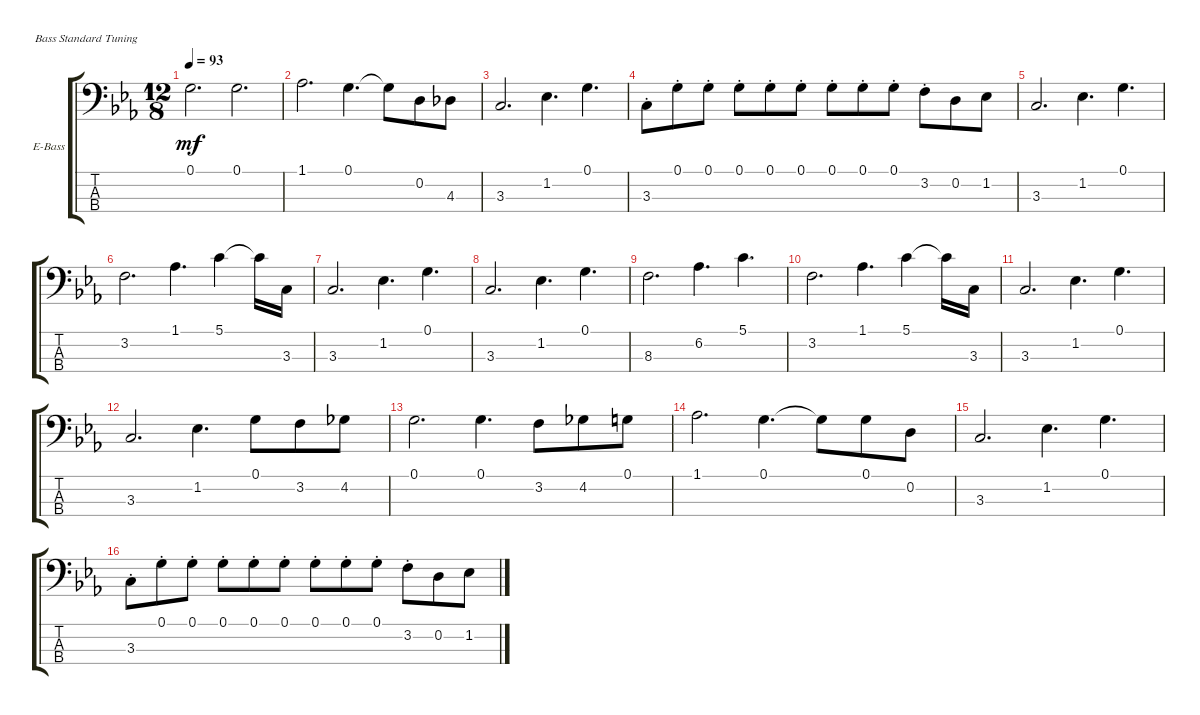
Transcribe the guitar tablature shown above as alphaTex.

\defaultSystemsLayout 4
\bracketExtendMode groupsimilarinstruments
\firstSystemTrackNameOrientation horizontal
\otherSystemsTrackNameOrientation horizontal
\track ("Electric Bass" "E-Bass") {mute instrument electricbassfinger}
\staff {score tabs}
\tuning (G2 D2 A1 E1)
\ts (12 8)
\beaming (8 3 3 3 3)
\tempo 93
\clef f4
\ks eb
0.1.2{d dy mf instrument electricbassfinger} 0.1.2{d} |
1.1.2{d} 0.1.4{d} 0.1{t}.8 0.2.8 4.3.8 |
3.3.2{d} 1.2.4{d} 0.1.4{d} |
3.3{st}.8 0.1{st}.8 0.1{st}.8 0.1{st}.8 0.1{st}.8 0.1{st}.8 0.1{st}.8 0.1{st}.8 0.1{st}.8 3.2{st}.8 0.2.8 1.2.8 |
3.3.2{d} 1.2.4{d} 0.1.4{d} |
3.2.2{d} 1.1.4{d} 5.1.4 5.1{t}.16 3.3.16 |
3.3.2{d} 1.2.4{d} 0.1.4{d} |
3.3.2{d} 1.2.4{d} 0.1.4{d} |
8.3.2{d} 6.2.4{d} 5.1.4{d} |
3.2.2{d} 1.1.4{d} 5.1.4 5.1{t}.16 3.3.16 |
3.3.2{d} 1.2.4{d} 0.1.4{d} |
3.3.2{d} 1.2.4{d} 0.1.8 3.2.8 4.2.8 |
0.1.2{d} 0.1.4{d} 3.2.8 4.2.8 0.1.8 |
1.1.2{d} 0.1.4{d} 0.1{t}.8 0.1.8 0.2.8 |
3.3.2{d} 1.2.4{d} 0.1.4{d} |
3.3{st}.8 0.1{st}.8 0.1{st}.8 0.1{st}.8 0.1{st}.8 0.1{st}.8 0.1{st}.8 0.1{st}.8 0.1{st}.8 3.2{st}.8 0.2.8 1.2.8
